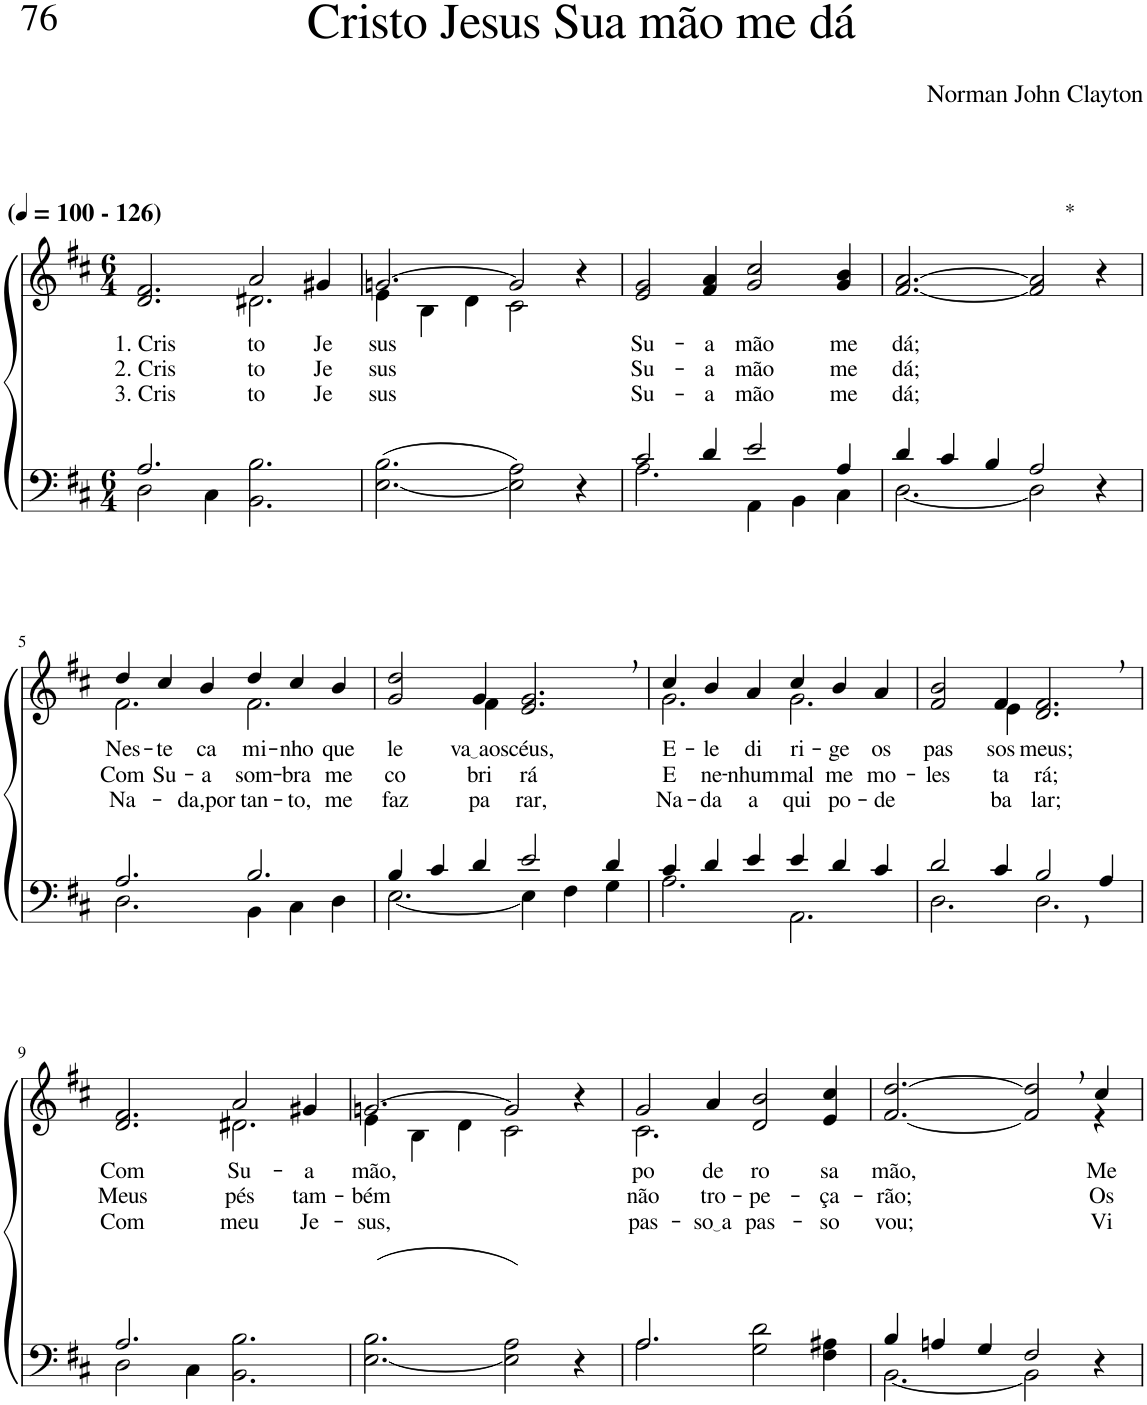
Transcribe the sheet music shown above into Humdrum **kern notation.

**kern	**kern	**text	**text	**text
*part2	*part1	*part1	*part1	*part1
*staff2	*staff1	*staff1	*staff1	*staff1
*I"Parte III e IV	*I"Parte I e II	*	*	*
*clefF4	*clefG2	*	*	*
*Trd1c2	*Trd1c2	*	*	*
*k[f#c#]	*k[f#c#]	*	*	*
*M6/4	*M6/4	*	*	*
*MM100	*MM100	*	*	*
=1	=1	=1	=1	=1
*^	*	*	*	*
!	!	!LO:TX:a:B:t=(	!	!	!
!	!	!LO:TX:a:B:t=- 126)	!	!	!
!	!	!	!LO:LY:b	!LO:LY:b	!LO:LY:b
*	*	*^	*	*	*
2.A/	2D\	2.d/ 2.f#/	2.ryy	1. Cris-	2. Cris	3. Cris-
.	4C#\	.	.	.	.	.
!	!	!	!	!LO:LY:b	!LO:LY:b	!LO:LY:b
2.ryy	2.BB\ 2.B\	2a/	2.d#X\	-to	to	-to
!	!	!	!	!LO:LY:b	!LO:LY:b	!LO:LY:b
.	.	4g#X/	.	Je	Je	Je
*v	*v	*	*	*	*	*
=2	=2	=2	=2	=2	=2
!	!	!	!LO:LY:b	!LO:LY:b	!LO:LY:b
([2.E\ 2.B\	[2.gn/	4e\	sus	sus	sus
.	.	4B\	.	.	.
.	.	4d\	.	.	.
2E\] 2A\)	2g/]	2c#\	.	.	.
4r	4r	4ryy	.	.	.
=3	=3	=3	=3	=3	=3
*^	*	*	*	*	*
!	!	!	!	!LO:LY:b	!LO:LY:b	!LO:LY:b
*	*	*v	*v	*	*	*
2c#/	2.A\	2e/ 2g/	Su-	Su-	Su-
!	!	!	!LO:LY:b	!LO:LY:b	!LO:LY:b
4d/	.	4f#/ 4a/	-a	-a	-a
!	!	!	!LO:LY:b	!LO:LY:b	!LO:LY:b
2e/	4AA\	2g/ 2cc#/	mão	mão	mão
.	4BB\	.	.	.	.
!	!	!	!LO:LY:b	!LO:LY:b	!LO:LY:b
4A/	4C#\	4g/ 4b/	me	me	me
=4	=4	=4	=4	=4	=4
!	!	!	!LO:LY:b	!LO:LY:b	!LO:LY:b
4d/	[2.D\	[2.f#/ [2.a/	dá;	dá;	dá;
4c#/	.	.	.	.	.
4B/	.	.	.	.	.
!	!	!LO:TX:a:t=*	!	!	!
2A/	2D\]	2f#/] 2a/]	.	.	.
4r	4ryy	4r	.	.	.
!!LO:LB:g=z
=5	=5	=5	=5	=5	=5
*	*	*^	*	*	*
!	!	!	!	!LO:LY:b	!LO:LY:b	!LO:LY:b
2.A/	2.D\	4dd/	2.f#\	Nes-	Com	Na-
!	!	!	!	!LO:LY:b	!LO:LY:b	!
.	.	4cc#/	.	-te	Su-	.
!	!	!	!	!LO:LY:b	!LO:LY:b	!LO:LY:b
.	.	4b/	.	ca-	-a	-da,por-
!	!	!	!	!LO:LY:b	!LO:LY:b	!LO:LY:b
2.B/	4BB\	4dd/	2.f#\	-mi-	som-	-tan-
!	!	!	!	!LO:LY:b	!LO:LY:b	!LO:LY:b
.	4C#\	4cc#/	.	-nho	-bra	-to,
!	!	!	!	!LO:LY:b	!LO:LY:b	!LO:LY:b
.	4D\	4b/	.	que	me	me
=6	=6	=6	=6	=6	=6	=6
!	!	!	!	!LO:LY:b	!LO:LY:b	!LO:LY:b
4B/	[2.E\	2g/ 2dd/	2ryy	le-	co-	faz
4c#/	.	.	.	.	.	.
!	!	!	!	!LO:LY:b	!LO:LY:b	!LO:LY:b
4d/	.	4g/	4f#\	va aos	-bri-	pa-
!	!	!	!	!LO:LY:b	!LO:LY:b	!LO:LY:b
2e/	4E\]	2.e/, 2.g/,	2.ryy	céus,	-rá	-rar,
.	4F#\	.	.	.	.	.
4d/	4G\	.	.	.	.	.
=7	=7	=7	=7	=7	=7	=7
!	!	!	!	!	!LO:LY:b	!
!	!	!	!	!LO:LY:b	!	!LO:LY:b
4c#/	2.A\	4cc#/	2.g\	E-	.	Na-
!	!	!	!	!LO:LY:b	!LO:LY:b	!LO:LY:b
4d/	.	4b/	.	-le	ne-	-da
!	!	!	!	!LO:LY:b	!LO:LY:b	!LO:LY:b
4e/	.	4a/	.	di-	-nhum	a-
!	!	!	!	!	!LO:LY:b	!
!	!	!	!	!LO:LY:b	!	!LO:LY:b
4e/	2.AA\	4cc#/	2.g\	-ri-	.	-qui
!	!	!	!	!LO:LY:b	!LO:LY:b	!LO:LY:b
4d/	.	4b/	.	-ge	me	po-
!	!	!	!	!LO:LY:b	!LO:LY:b	!LO:LY:b
4c#/	.	4a/	.	os	mo-	-de-
=8	=8	=8	=8	=8	=8	=8
!	!	!	!	!LO:LY:b	!LO:LY:b	!
2d/	2.D\	2f#/ 2b/	2ryy	pas-	-les-	.
!	!	!	!	!LO:LY:b	!LO:LY:b	!LO:LY:b
4c#/	.	4f#/	4e\	-sos	-ta-	-ba-
!	!	!	!	!LO:LY:b	!LO:LY:b	!LO:LY:b
2B,/	2.D\	2.d/, 2.f#/,	2.ryy	meus;	-rá;	-lar;
4A/	.	.	.	.	.	.
!!LO:LB:g=z	!!
=9	=9	=9	=9	=9	=9	=9
!	!	!	!	!LO:LY:b	!LO:LY:b	!LO:LY:b
2.A/	2D\	2.d/ 2.f#/	2.ryy	Com	Meus	Com
.	4C#\	.	.	.	.	.
!	!	!	!	!	!LO:LY:b	!
!	!	!	!	!LO:LY:b	!	!LO:LY:b
2.ryy	2.BB\ 2.B\	2a/	2.d#X\	Su-	.	meu
!	!	!	!	!LO:LY:b	!LO:LY:b	!LO:LY:b
.	.	4g#X/	.	-a	tam-	Je-
*v	*v	*	*	*	*	*
=10	=10	=10	=10	=10	=10
!	!	!	!	!LO:LY:b	!LO:LY:b
!	!	!	!LO:LY:b	!	!
([2.E\ 2.B\	[2.gn/	4e\	mão,	-bém	-sus,
.	.	4B\	.	.	.
.	.	4d\	.	.	.
2E\] 2A\)	2g/]	2c#\	.	.	.
4r	4r	4ryy	.	.	.
=11	=11	=11	=11	=11	=11
*^	*	*	*	*	*
!	!	!	!	!	!	!LO:LY:b
!	!	!	!	!LO:LY:b	!LO:LY:b	!
2.A/	2.A\	2g/	2.c#\	po	não	pas-
!	!	!	!	!LO:LY:b	!LO:LY:b	!LO:LY:b
.	.	4a/	.	de	tro-	so a
!	!	!	!	!LO:LY:b	!LO:LY:b	!LO:LY:b
2.ryy	2G\ 2d\	2d/ 2b/	2.ryy	ro	-pe-	pas-
!	!	!	!	!LO:LY:b	!LO:LY:b	!LO:LY:b
.	4F#\ 4A#X\	4e/ 4cc#/	.	sa	-ça-	-so
=12	=12	=12	=12	=12	=12	=12
!	!	!	!	!LO:LY:b	!LO:LY:b	!LO:LY:b
4B/	[2.BB\	[2.f#/ [2.dd/	4ryy	mão,	-rão;	vou;
*	*	*v	*v	*	*	*
4An/	.	.	.	.	.
4G/	.	.	.	.	.
2F#/	2BB\]	2f#/], 2dd/],	.	.	.
!	!	!	!LO:LY:b	!LO:LY:b	!LO:LY:b
*	*	*^	*	*	*
4r	4ryy	4cc#/	4r	Me	Os	Vi-
*v	*v	*	*	*	*	*
*	*v	*v	*	*	*
=	=	=	=	=
*-	*-	*-	*-	*-
